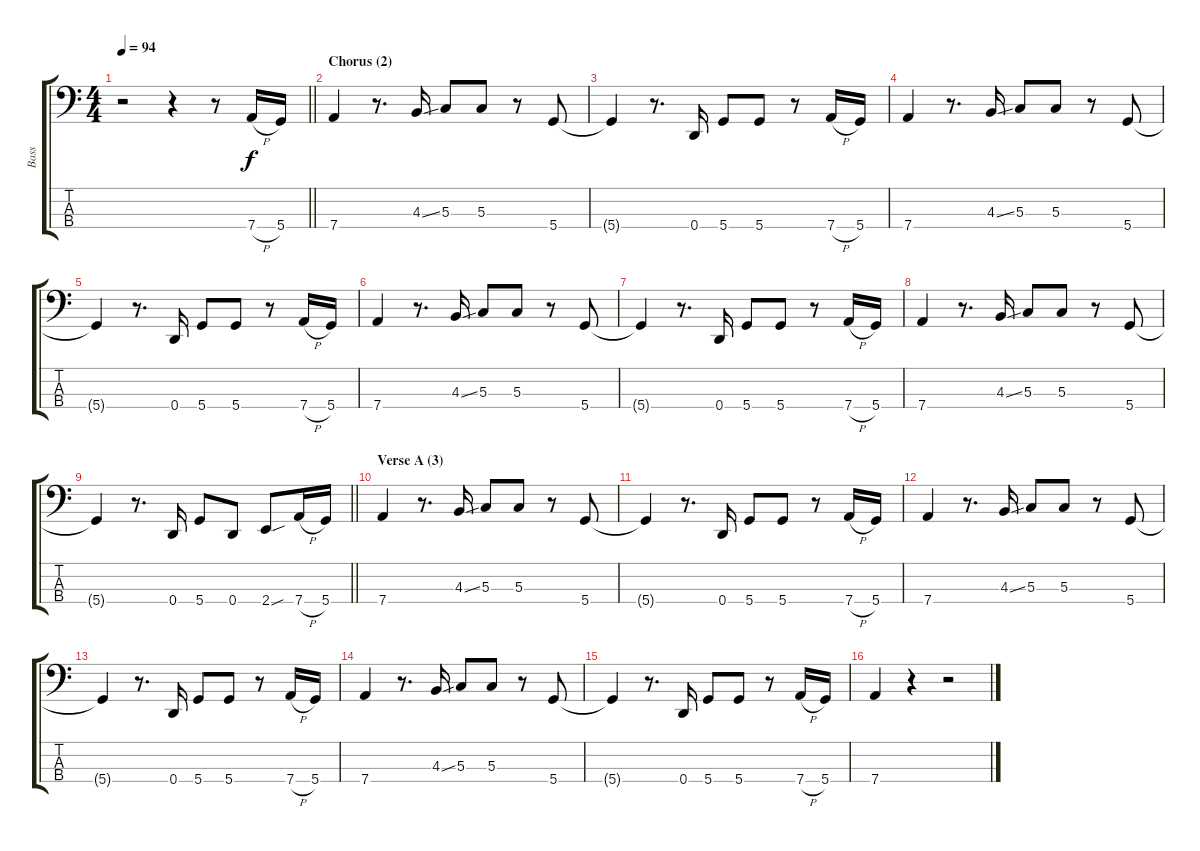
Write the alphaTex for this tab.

\track ("Bass" "Bass") {instrument electricbasspick}
\staff {score tabs}
\tuning (F2 C2 G1 D1) {hide}
\ts (4 4)
\tempo 94
\clef f4
\barLineRight lightlight
\ks aminor
r.2{dy f} r.4 r.8 7.4{h}.16 5.4.16 |
\section ("" "Chorus (2)")
7.4.4 r.8{d} 4.3{ss}.16 5.3.8 5.3.8 r.8 5.4.8 |
5.4{t}.4 r.8{d} 0.4.16 5.4.8 5.4.8 r.8 7.4{h}.16 5.4.16 |
7.4.4 r.8{d} 4.3{ss}.16 5.3.8 5.3.8 r.8 5.4.8 |
5.4{t}.4 r.8{d} 0.4.16 5.4.8 5.4.8 r.8 7.4{h}.16 5.4.16 |
7.4.4 r.8{d} 4.3{ss}.16 5.3.8 5.3.8 r.8 5.4.8 |
5.4{t}.4 r.8{d} 0.4.16 5.4.8 5.4.8 r.8 7.4{h}.16 5.4.16 |
7.4.4 r.8{d} 4.3{ss}.16 5.3.8 5.3.8 r.8 5.4.8 |
\barLineRight lightlight
5.4{t}.4 r.8{d} 0.4.16 5.4.8 0.4.8 2.4{sou}.8 7.4{h}.16 5.4.16 |
\section ("" "Verse A (3)")
7.4.4 r.8{d} 4.3{ss}.16 5.3.8 5.3.8 r.8 5.4.8 |
5.4{t}.4 r.8{d} 0.4.16 5.4.8 5.4.8 r.8 7.4{h}.16 5.4.16 |
7.4.4 r.8{d} 4.3{ss}.16 5.3.8 5.3.8 r.8 5.4.8 |
5.4{t}.4 r.8{d} 0.4.16 5.4.8 5.4.8 r.8 7.4{h}.16 5.4.16 |
7.4.4 r.8{d} 4.3{ss}.16 5.3.8 5.3.8 r.8 5.4.8 |
5.4{t}.4 r.8{d} 0.4.16 5.4.8 5.4.8 r.8 7.4{h}.16 5.4.16 |
7.4.4 r.4 r.2
